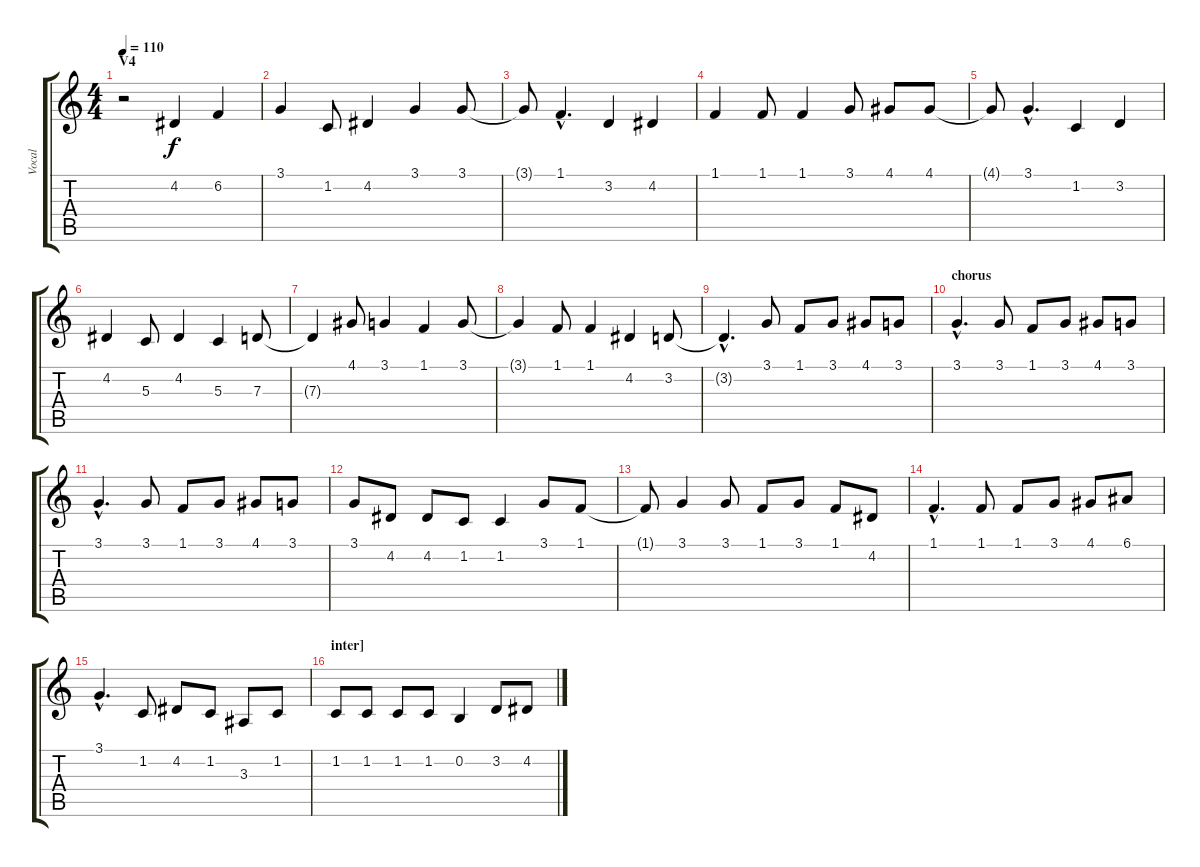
\track ("Vocal" "Vocal") {instrument flute}
\staff {score tabs}
\tuning (E4 B3 G3 D3 A2 E2) {hide}
\ts (4 4)
\section ("" "V4")
\tempo 110
\clef g2
\ks c
r.2{dy f} 4.2.4 6.2.4 |
3.1.4 1.2.8 4.2.4 3.1.4 3.1.8 |
3.1{t}.8 1.1{hac}.4{d} 3.2.4 4.2.4 |
1.1.4 1.1.8 1.1.4 3.1.8 4.1.8 4.1.8 |
4.1{t}.8 3.1{hac}.4{d} 1.2.4 3.2.4 |
4.2.4 5.3.8 4.2.4 5.3.4 7.3.8 |
7.3{t}.4 4.1.8 3.1.4 1.1.4 3.1.8 |
3.1{t}.4 1.1.8 1.1.4 4.2.4 3.2.8 |
3.2{hac t}.4{d} 3.1.8 1.1.8 3.1.8 4.1.8 3.1.8 |
\section ("" "chorus")
3.1{hac}.4{d} 3.1.8 1.1.8 3.1.8 4.1.8 3.1.8 |
3.1{hac}.4{d} 3.1.8 1.1.8 3.1.8 4.1.8 3.1.8 |
3.1.8 4.2.8 4.2.8 1.2.8 1.2.4 3.1.8 1.1.8 |
1.1{t}.8 3.1.4 3.1.8 1.1.8 3.1.8 1.1.8 4.2.8 |
1.1{hac}.4{d} 1.1.8 1.1.8 3.1.8 4.1.8 6.1.8 |
3.1{hac}.4{d} 1.2.8 4.2.8 1.2.8 3.3.8 1.2.8 |
\section ("" "inter]")
1.2.8 1.2.8 1.2.8 1.2.8 0.2.4 3.2.8 4.2.8
